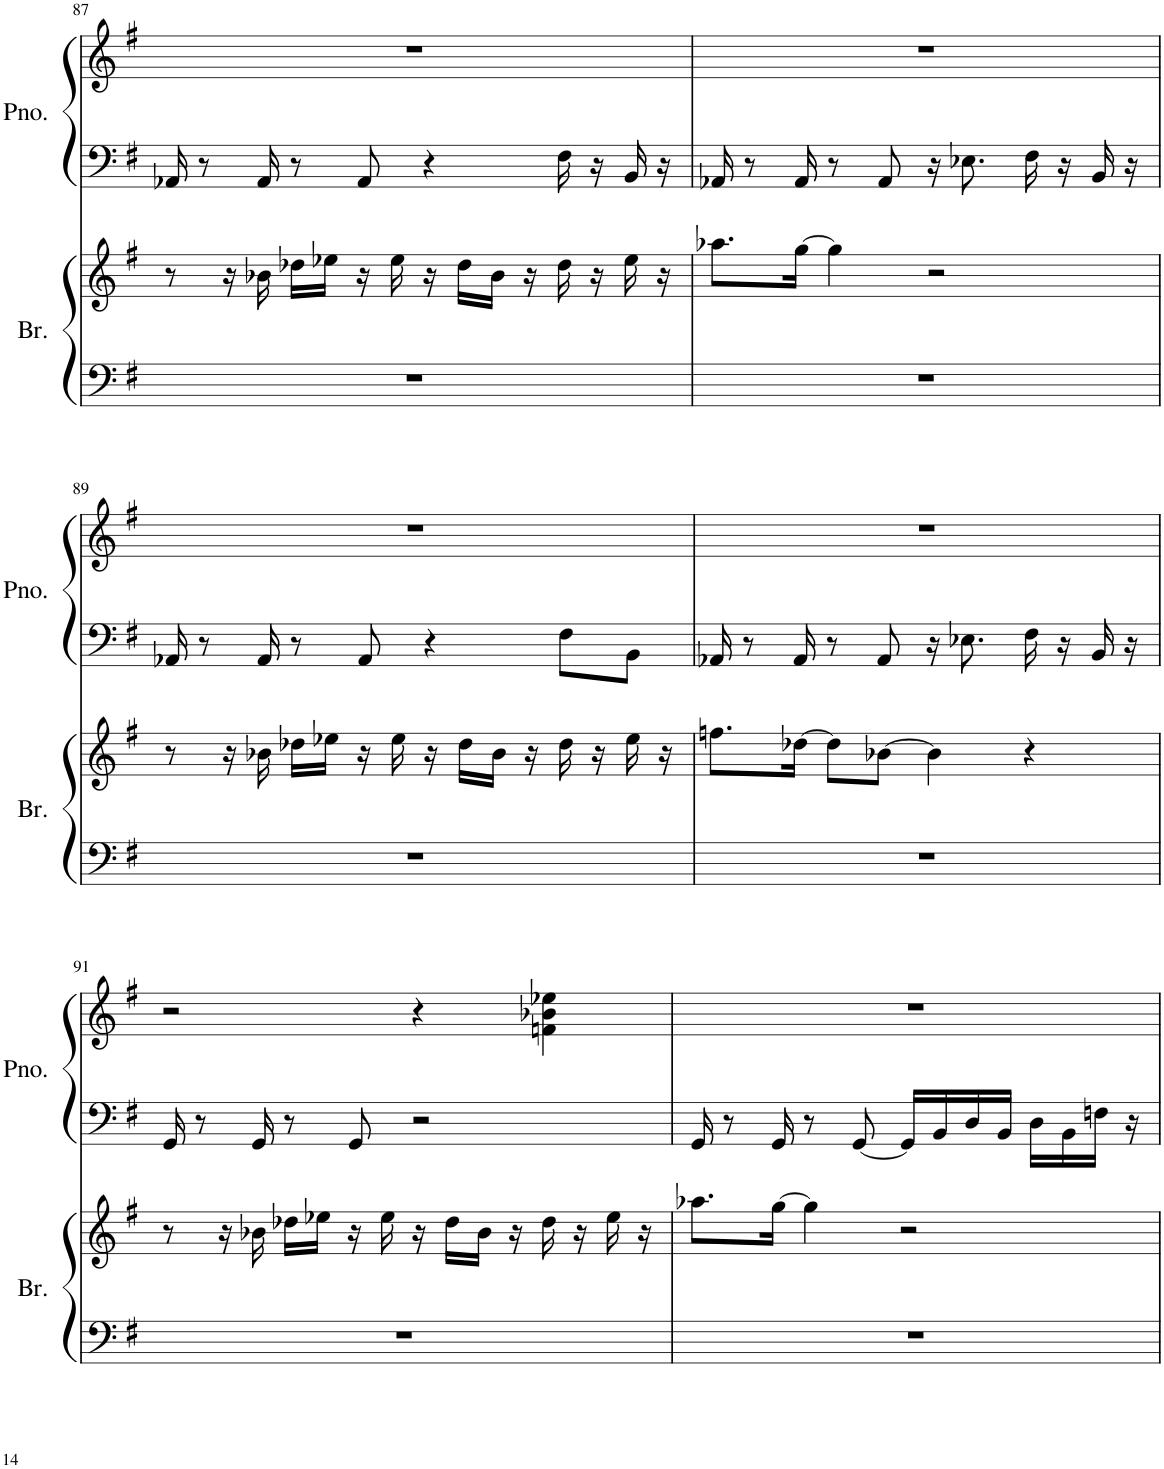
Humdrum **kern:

**kern	**kern	**kern	**kern
*part2	*part2	*part1	*part1
*staff4	*staff3	*staff2	*staff1
*I"Brass	*	*I"Piano	*
*I'Br.	*	*I'Pno.	*
!!LO:PB:g=z
*clefF4	*clefG2	*clefF4	*clefG2
*k[f#]	*k[f#]	*k[f#]	*k[f#]
*M4/4	*M4/4	*M4/4	*M4/4
=87	=87	=87	=87
1r	8r	16AA-X/	1r
.	.	8r	.
.	16r	.	.
.	16b-X\	16AA-/	.
.	16dd-X\LL	8r	.
.	16ee-X\JJ	.	.
.	16r	8AA-/	.
.	16ee-\	.	.
.	16r	4r	.
.	16dd-\LL	.	.
.	16b-\JJ	.	.
.	16r	.	.
.	16dd-\	16F#\	.
.	16r	16r	.
.	16ee-\	16BB/	.
.	16r	16r	.
=88	=88	=88	=88
1r	8.aa-X\L	16AA-X/	1r
.	.	8r	.
.	[16gg\Jk	16AA-/	.
.	4gg\]	8r	.
.	.	8AA-/	.
.	2r	16r	.
.	.	8.E-X\	.
.	.	16F#\	.
.	.	16r	.
.	.	16BB/	.
.	.	16r	.
!!LO:LB:g=z
=89	=89	=89	=89
1r	8r	16AA-X/	1r
.	.	8r	.
.	16r	.	.
.	16b-X\	16AA-/	.
.	16dd-X\LL	8r	.
.	16ee-X\JJ	.	.
.	16r	8AA-/	.
.	16ee-\	.	.
.	16r	4r	.
.	16dd-\LL	.	.
.	16b-\JJ	.	.
.	16r	.	.
.	16dd-\	8F#\L	.
.	16r	.	.
.	16ee-\	8BB\J	.
.	16r	.	.
=90	=90	=90	=90
1r	8.ffn\L	16AA-X/	1r
.	.	8r	.
.	[16dd-X\Jk	16AA-/	.
.	8dd-\L]	8r	.
.	[8b-X\J	8AA-/	.
.	4b-\]	16r	.
.	.	8.E-X\	.
.	4r	16F#\	.
.	.	16r	.
.	.	16BB/	.
.	.	16r	.
!!LO:LB:g=z
=91	=91	=91	=91
1r	8r	16GG/	2r
.	.	8r	.
.	16r	.	.
.	16b-X\	16GG/	.
.	16dd-X\LL	8r	.
.	16ee-X\JJ	.	.
.	16r	8GG/	.
.	16ee-\	.	.
.	16r	2r	4r
.	16dd-\LL	.	.
.	16b-\JJ	.	.
.	16r	.	.
.	16dd-\	.	4fn\ 4b-X\ 4ee-X\
.	16r	.	.
.	16ee-\	.	.
.	16r	.	.
=92	=92	=92	=92
1r	8.aa-X\L	16GG/	1r
.	.	8r	.
.	[16gg\Jk	16GG/	.
.	4gg\]	8r	.
.	.	[8GG/	.
.	2r	16GG/LL]	.
.	.	16BB/	.
.	.	16D/	.
.	.	16BB/JJ	.
.	.	16D\LL	.
.	.	16BB\	.
.	.	16Fn\JJ	.
.	.	16r	.
=	=	=	=
*-	*-	*-	*-
